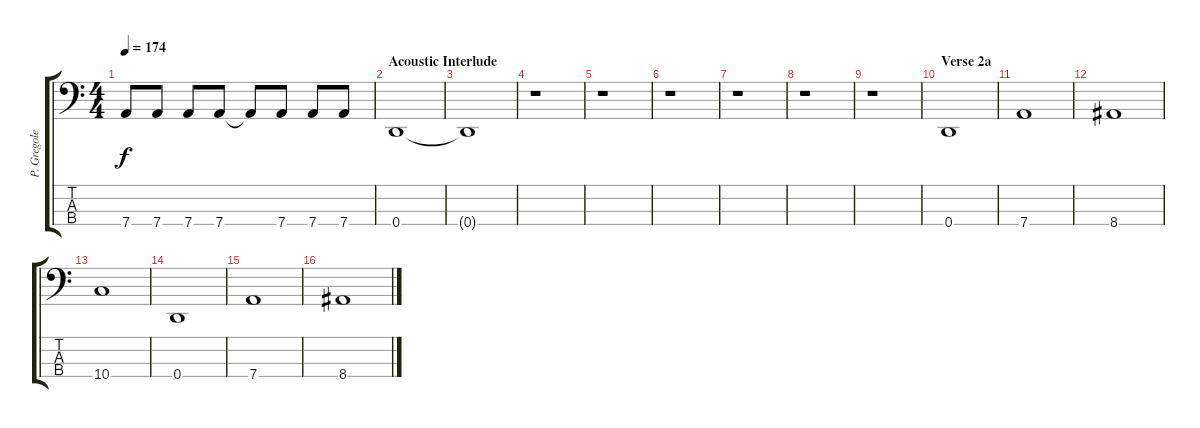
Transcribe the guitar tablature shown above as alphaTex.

\track ("P. Gregoletto" "P. Gregole") {instrument electricbassfinger}
\staff {score tabs}
\tuning (G2 D2 A1 D1) {hide}
\ts (4 4)
\tempo 174
\clef f4
\ks c
7.4.8{dy f} 7.4.8 7.4.8 7.4.8 7.4{t}.8 7.4.8 7.4.8 7.4.8 |
\section ("" "Acoustic Interlude")
0.4.1 |
0.4{t}.1 |
r.1 |
r.1 |
r.1 |
r.1 |
r.1 |
r.1 |
\section ("" "Verse 2a")
0.4.1 |
7.4.1 |
8.4.1 |
10.4.1 |
0.4.1 |
7.4.1 |
8.4.1
